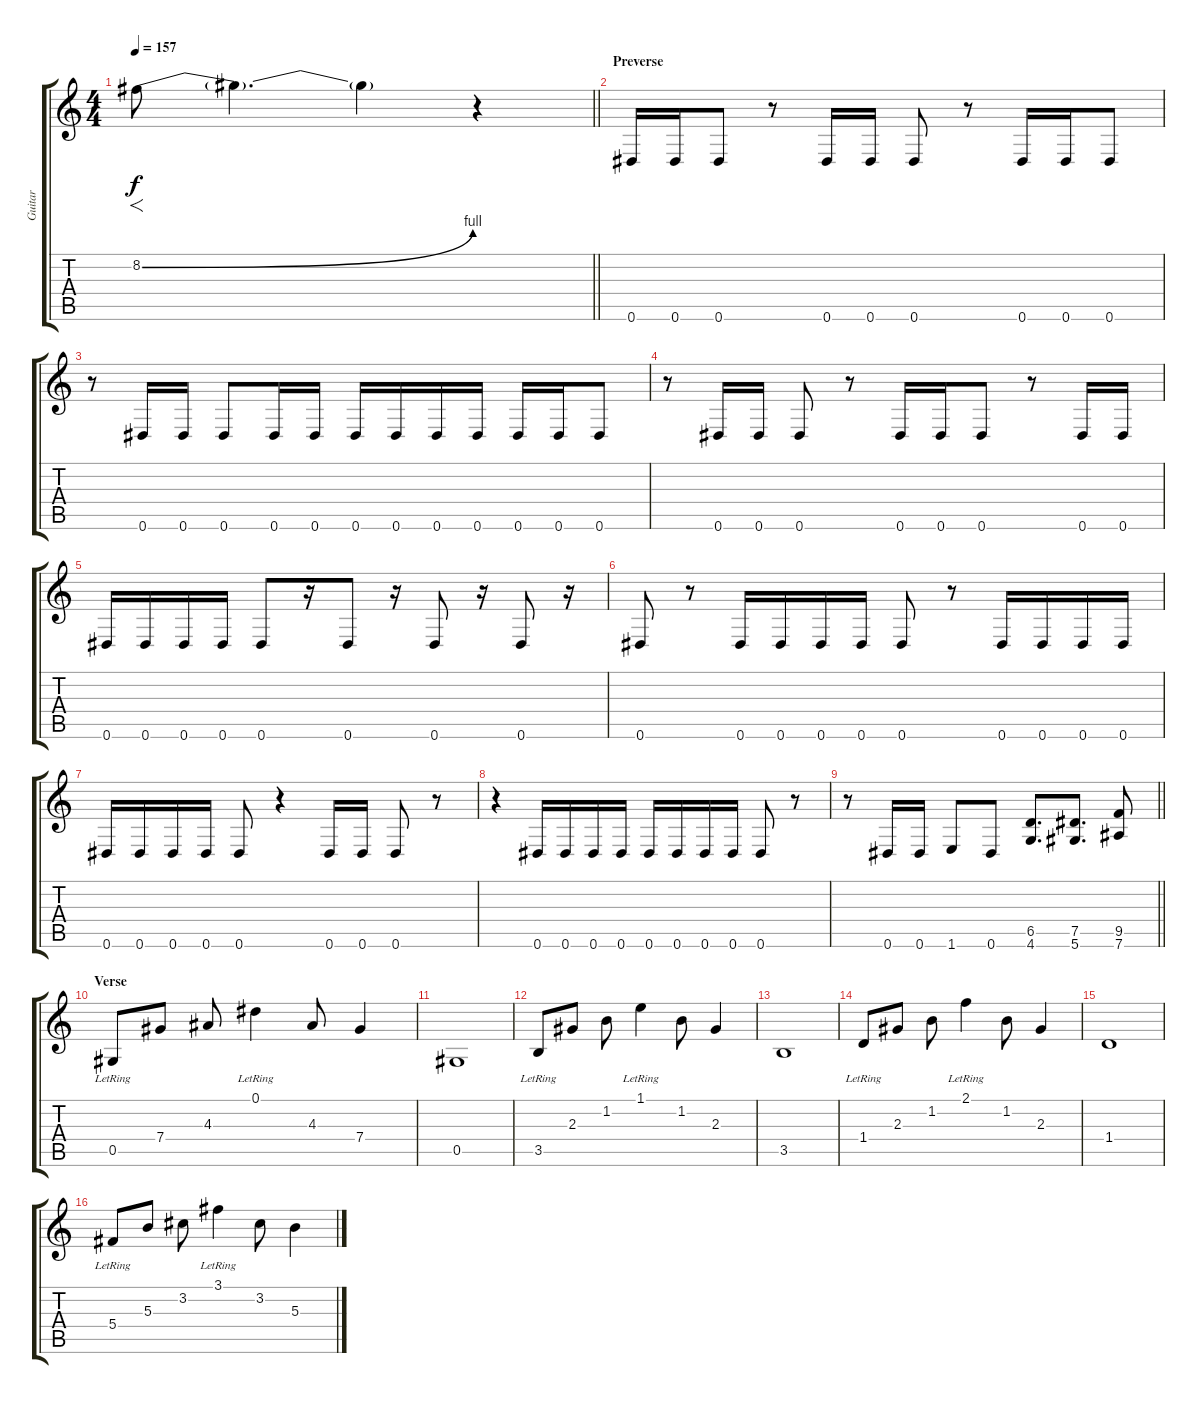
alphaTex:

\track ("Guitar" "Guitar") {instrument distortionguitar}
\staff {score tabs}
\tuning (Eb4 Bb3 Gb3 Db3 Ab2 Eb2) {hide}
\ts (4 4)
\tempo 157
\clef g2
\barLineRight lightlight
\ks c
8.2{be (bend 0 0 60 4)}.8{f dy f} 8.2{t}.4{d} 8.2{t}.4 r.4 |
\section ("" "Preverse")
0.6.16 0.6.16 0.6.8 r.8 0.6.16 0.6.16 0.6.8 r.8 0.6.16 0.6.16 0.6.8 |
r.8 0.6.16 0.6.16 0.6.8 0.6.16 0.6.16 0.6.16 0.6.16 0.6.16 0.6.16 0.6.16 0.6.16 0.6.8 |
r.8 0.6.16 0.6.16 0.6.8 r.8 0.6.16 0.6.16 0.6.8 r.8 0.6.16 0.6.16 |
0.6.16 0.6.16 0.6.16 0.6.16 0.6.8 r.16 0.6.8 r.16 0.6.8 r.16 0.6.8 r.16 |
0.6.8 r.8 0.6.16 0.6.16 0.6.16 0.6.16 0.6.8 r.8 0.6.16 0.6.16 0.6.16 0.6.16 |
0.6.16 0.6.16 0.6.16 0.6.16 0.6.8 r.4 0.6.16 0.6.16 0.6.8 r.8 |
r.4 0.6.16 0.6.16 0.6.16 0.6.16 0.6.16 0.6.16 0.6.16 0.6.16 0.6.8 r.8 |
\barLineRight lightlight
r.8 0.6.16 0.6.16 1.6.8 0.6.8 (6.5 4.6).8{d} (7.5 5.6).8{d} (9.5 7.6).8 |
\section ("" "Verse")
0.5{lr}.8{instrument electricguitarclean} 7.4.8 4.3.8 0.1{lr}.4 4.3.8 7.4.4 |
0.5.1 |
3.5{lr}.8 2.3.8 1.2.8 1.1{lr}.4 1.2.8 2.3.4 |
3.5.1 |
1.4{lr}.8 2.3.8 1.2.8 2.1{lr}.4 1.2.8 2.3.4 |
1.4.1 |
5.4{lr}.8 5.3.8 3.2.8 3.1{lr}.4 3.2.8 5.3.4
